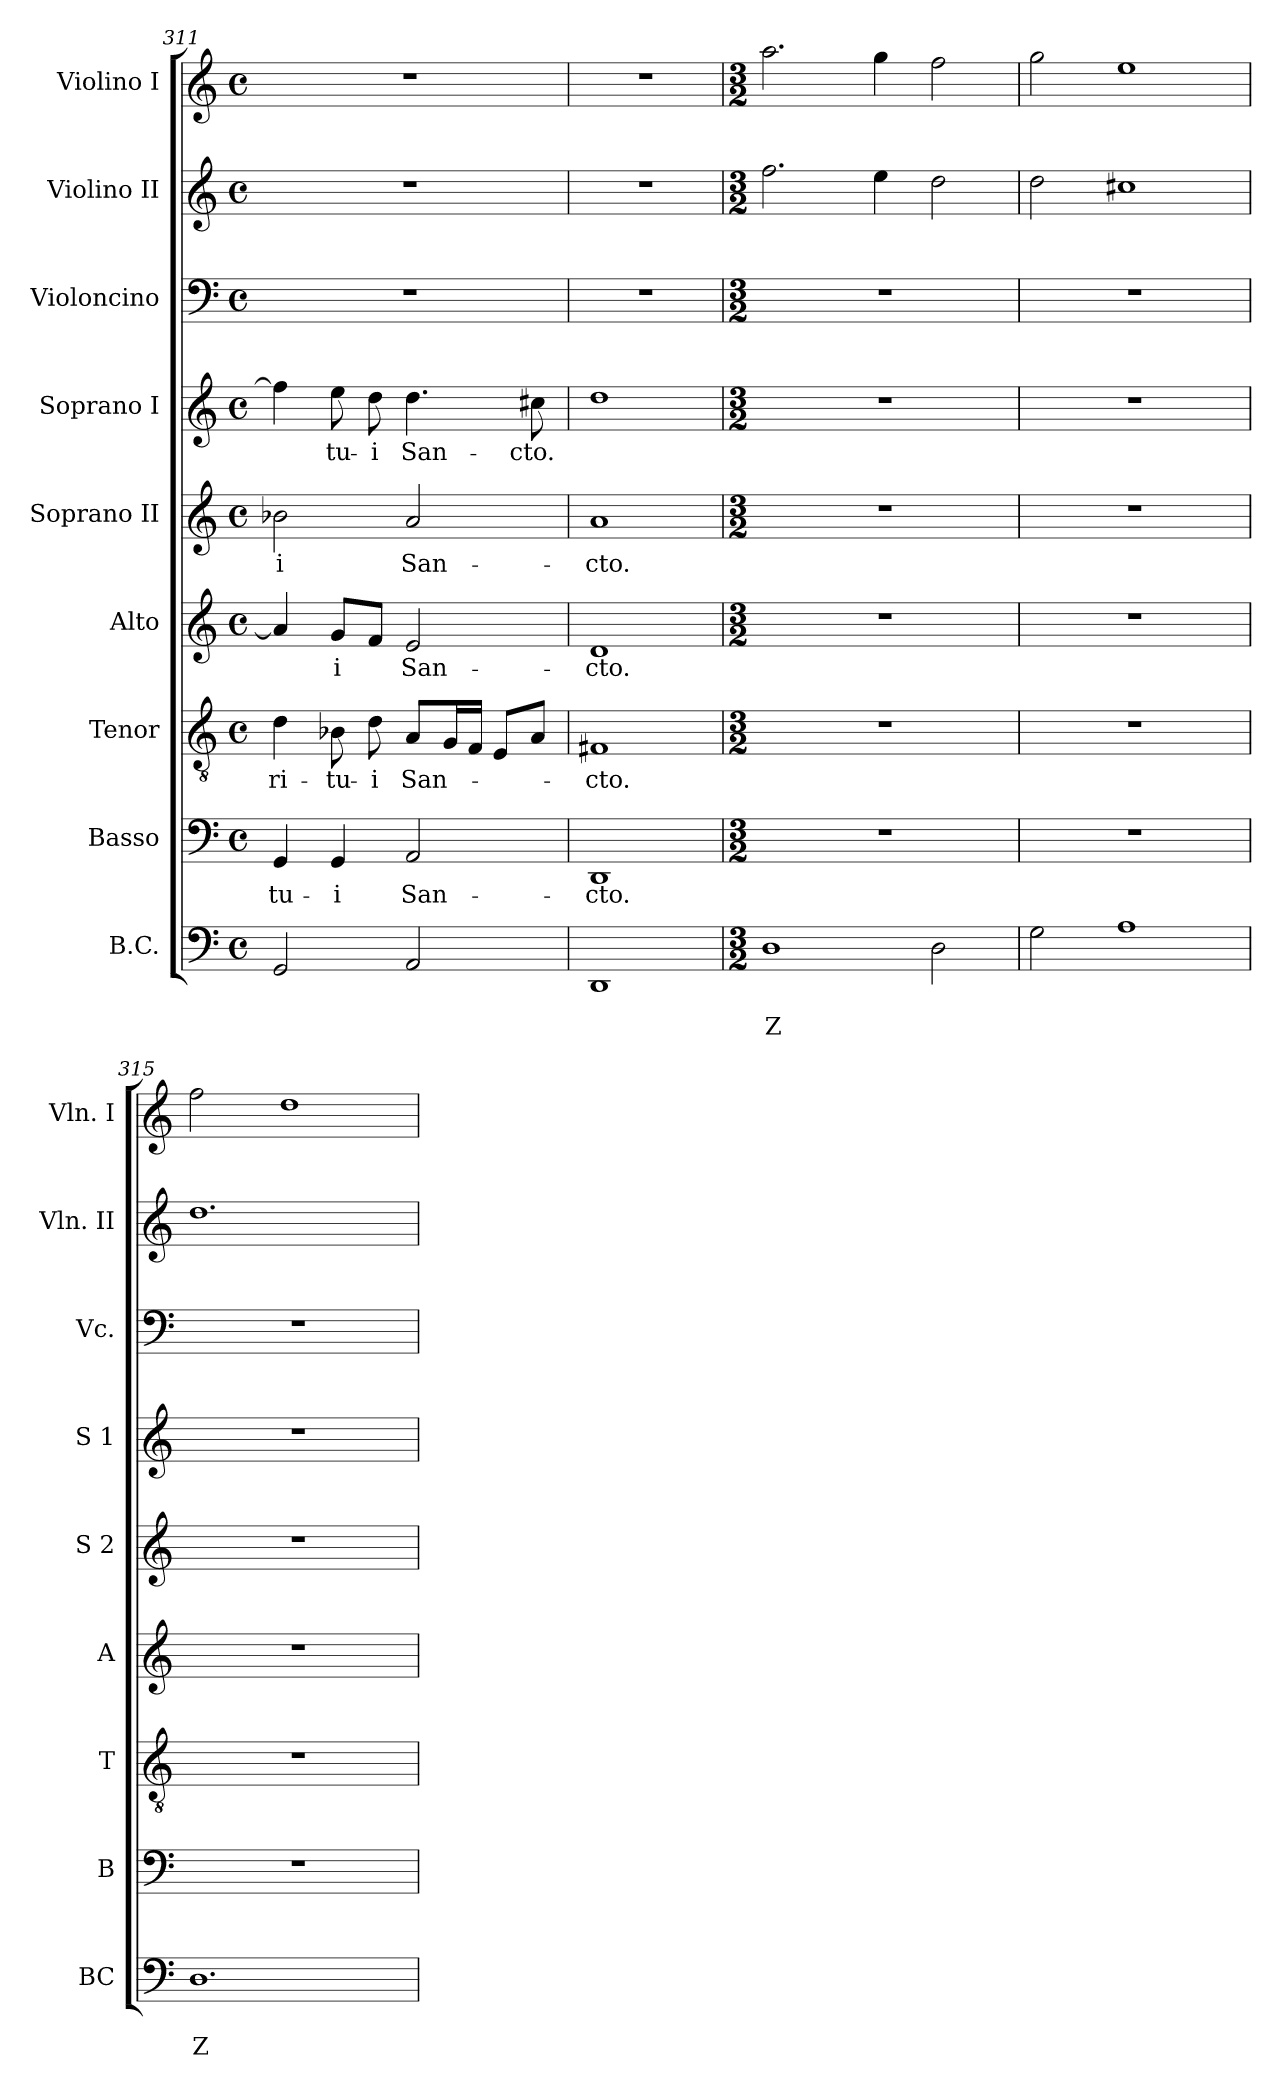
**kern	**text	**text	**kern	**text	**kern	**text	**kern	**text	**kern	**text	**kern	**text	**kern	**kern	**kern
*part9	*part9	*part9	*part8	*part8	*part7	*part7	*part6	*part6	*part5	*part5	*part4	*part4	*part3	*part2	*part1
*staff9	*staff9	*staff9	*staff8	*staff8	*staff7	*staff7	*staff6	*staff6	*staff5	*staff5	*staff4	*staff4	*staff3	*staff2	*staff1
*I"B.C.	*	*	*I"Basso	*	*I"Tenor	*	*I"Alto	*	*I"Soprano II	*	*I"Soprano I	*	*I"Violoncino	*I"Violino II	*I"Violino I
*I'BC	*	*	*I'B	*	*I'T	*	*I'A	*	*I'S 2	*	*I'S 1	*	*I'Vc.	*I'Vln. II	*I'Vln. I
*clefF4	*	*	*clefF4	*	*clefGv2	*	*clefG2	*	*clefG2	*	*clefG2	*	*clefF4	*clefG2	*clefG2
*k[]	*	*	*k[]	*	*k[]	*	*k[]	*	*k[]	*	*k[]	*	*k[]	*k[]	*k[]
*C:	*	*	*C:	*	*C:	*	*C:	*	*C:	*	*C:	*	*C:	*C:	*C:
*M4/4	*	*	*M4/4	*	*M4/4	*	*M4/4	*	*M4/4	*	*M4/4	*	*M4/4	*M4/4	*M4/4
*met(c)	*	*	*met(c)	*	*met(c)	*	*met(c)	*	*met(c)	*	*met(c)	*	*met(c)	*met(c)	*met(c)
=311	=311	=311	=311	=311	=311	=311	=311	=311	=311	=311	=311	=311	=311	=311	=311
!	!	!	!	!LO:LY:b	!	!LO:LY:b	!	!	!	!LO:LY:b	!	!	!	!	!
2GG/	.	.	4GG/	-tu-	4d\	-ri-	4a/]	.	2b-X\	-i	4ff\]	.	1r	1r	1r
!	!	!	!	!LO:LY:b	!	!LO:LY:b	!	!LO:LY:b	!	!	!	!LO:LY:b	!	!	!
.	.	.	4GG/	-i	8B-X\	-tu-	8g/L	-i	.	.	8ee\	-tu-	.	.	.
!	!	!	!	!	!	!LO:LY:b	!	!	!	!	!	!LO:LY:b	!	!	!
.	.	.	.	.	8d\	-i	8f/J	.	.	.	8dd\	-i	.	.	.
!	!	!	!	!LO:LY:b	!	!LO:LY:b	!	!LO:LY:b	!	!LO:LY:b	!	!LO:LY:b	!	!	!
2AA/	.	.	2AA/	San-	8A/L	San-	2e/	San-	2a/	San-	4.dd\	San-	.	.	.
.	.	.	.	.	16G/L	.	.	.	.	.	.	.	.	.	.
.	.	.	.	.	16F/JJ	.	.	.	.	.	.	.	.	.	.
.	.	.	.	.	8E/L	.	.	.	.	.	.	.	.	.	.
!	!	!	!	!	!	!	!	!	!	!	!	!LO:LY:b	!	!	!
.	.	.	.	.	8A/J	.	.	.	.	.	8cc#X\	-cto.	.	.	.
=312	=312	=312	=312	=312	=312	=312	=312	=312	=312	=312	=312	=312	=312	=312	=312
!	!	!	!	!LO:LY:b	!	!LO:LY:b	!	!LO:LY:b	!	!LO:LY:b	!	!	!	!	!
1DD	.	.	1DD	-cto.	1F#X	-cto.	1d	-cto.	1a	-cto.	1dd	.	1r	1r	1r
!!LO:PB:g=z
=313	=313	=313	=313	=313	=313	=313	=313	=313	=313	=313	=313	=313	=313	=313	=313
*M3/2	*	*	*M3/2	*	*M3/2	*	*M3/2	*	*M3/2	*	*M3/2	*	*M3/2	*M3/2	*M3/2
!	!	!LO:LY:b	!	!	!	!	!	!	!	!	!	!	!	!	!
1D	.	Z	1.r	.	1.r	.	1.r	.	1.r	.	1.r	.	1.r	2.ff\	2.aa\
.	.	.	.	.	.	.	.	.	.	.	.	.	.	4ee\	4gg\
2D\	.	.	.	.	.	.	.	.	.	.	.	.	.	2dd\	2ff\
=314	=314	=314	=314	=314	=314	=314	=314	=314	=314	=314	=314	=314	=314	=314	=314
2G\	.	.	1.r	.	1.r	.	1.r	.	1.r	.	1.r	.	1.r	2dd\	2gg\
1A	.	.	.	.	.	.	.	.	.	.	.	.	.	1cc#X	1ee
=315	=315	=315	=315	=315	=315	=315	=315	=315	=315	=315	=315	=315	=315	=315	=315
!	!	!LO:LY:b	!	!	!	!	!	!	!	!	!	!	!	!	!
1.D	.	Z	1.r	.	1.r	.	1.r	.	1.r	.	1.r	.	1.r	1.dd	2ff\
.	.	.	.	.	.	.	.	.	.	.	.	.	.	.	1dd
=	=	=	=	=	=	=	=	=	=	=	=	=	=	=	=
*-	*-	*-	*-	*-	*-	*-	*-	*-	*-	*-	*-	*-	*-	*-	*-
